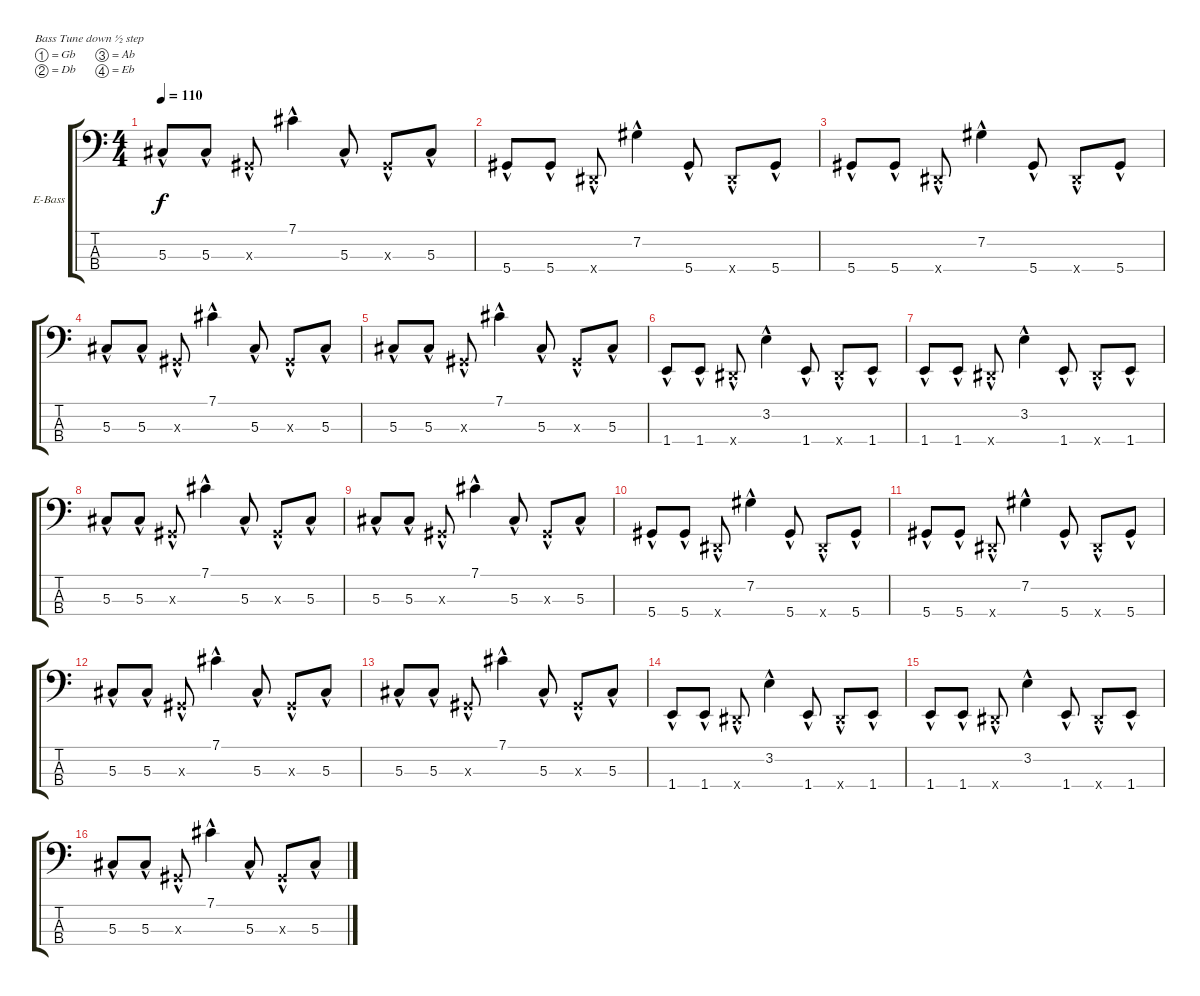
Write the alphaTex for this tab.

\bracketExtendMode groupsimilarinstruments
\firstSystemTrackNameOrientation horizontal
\otherSystemsTrackNameOrientation horizontal
\track ("Bass" "E-Bass") {instrument electricbassfinger}
\staff {score tabs}
\tuning (Gb2 Db2 Ab1 Eb1)
\ts (4 4)
\tempo 110
\clef f4
\ks c
5.3{hac}.8{dy f} 5.3{hac}.8 0.3{hac x}.8 7.1{hac}.4 5.3{hac}.8 0.3{hac x}.8 5.3{hac}.8 |
5.4{hac}.8 5.4{hac}.8 0.4{hac x}.8 7.2{hac}.4 5.4{hac}.8 0.4{hac x}.8 5.4{hac}.8 |
5.4{hac}.8 5.4{hac}.8 0.4{hac x}.8 7.2{hac}.4 5.4{hac}.8 0.4{hac x}.8 5.4{hac}.8 |
5.3{hac}.8 5.3{hac}.8 0.3{hac x}.8 7.1{hac}.4 5.3{hac}.8 0.3{hac x}.8 5.3{hac}.8 |
5.3{hac}.8 5.3{hac}.8 0.3{hac x}.8 7.1{hac}.4 5.3{hac}.8 0.3{hac x}.8 5.3{hac}.8 |
1.4{hac}.8 1.4{hac}.8 0.4{hac x}.8 3.2{hac}.4 1.4{hac}.8 0.4{hac x}.8 1.4{hac}.8 |
1.4{hac}.8 1.4{hac}.8 0.4{hac x}.8 3.2{hac}.4 1.4{hac}.8 0.4{hac x}.8 1.4{hac}.8 |
5.3{hac}.8 5.3{hac}.8 0.3{hac x}.8 7.1{hac}.4 5.3{hac}.8 0.3{hac x}.8 5.3{hac}.8 |
5.3{hac}.8 5.3{hac}.8 0.3{hac x}.8 7.1{hac}.4 5.3{hac}.8 0.3{hac x}.8 5.3{hac}.8 |
5.4{hac}.8 5.4{hac}.8 0.4{hac x}.8 7.2{hac}.4 5.4{hac}.8 0.4{hac x}.8 5.4{hac}.8 |
5.4{hac}.8 5.4{hac}.8 0.4{hac x}.8 7.2{hac}.4 5.4{hac}.8 0.4{hac x}.8 5.4{hac}.8 |
5.3{hac}.8 5.3{hac}.8 0.3{hac x}.8 7.1{hac}.4 5.3{hac}.8 0.3{hac x}.8 5.3{hac}.8 |
5.3{hac}.8 5.3{hac}.8 0.3{hac x}.8 7.1{hac}.4 5.3{hac}.8 0.3{hac x}.8 5.3{hac}.8 |
1.4{hac}.8 1.4{hac}.8 0.4{hac x}.8 3.2{hac}.4 1.4{hac}.8 0.4{hac x}.8 1.4{hac}.8 |
1.4{hac}.8 1.4{hac}.8 0.4{hac x}.8 3.2{hac}.4 1.4{hac}.8 0.4{hac x}.8 1.4{hac}.8 |
5.3{hac}.8 5.3{hac}.8 0.3{hac x}.8 7.1{hac}.4 5.3{hac}.8 0.3{hac x}.8 5.3{hac}.8
